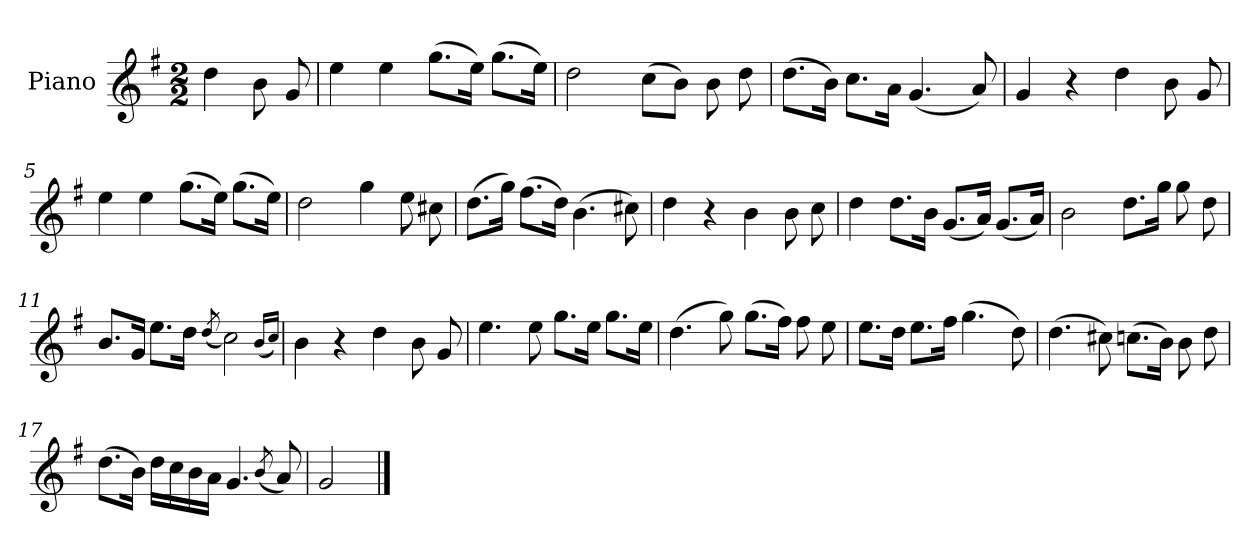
**kern
*part1
*staff1
*I"Piano
*I'Pno.
*clefG2
*k[f#]
*M2/2
=
4dd\
8b\
8g/
=1
4ee\
4ee\
(>8.gg\L
16ee\Jk)
(>8.gg\L
16ee\Jk)
=2
2dd\
(>8cc\L
8b\J)
8b\
8dd\
=3
(>8.dd\L
16b\Jk)
8.cc\L
16a\Jk
(<4.g/
8a/)
!!LO:LB:g=z
=4
4g/
4r
4dd\
8b\
8g/
=5
4ee\
4ee\
(>8.gg\L
16ee\Jk)
(>8.gg\L
16ee\Jk)
=6
2dd\
4gg\
8ee\
8cc#X\
=7
(>8.dd\L
16gg\Jk)
(>8.ff#\L
16dd\Jk)
(>4.b\
8cc#X\)
=8
4dd\
4r
4b\
8b\
8cc\
!!LO:LB:g=z
=9
4dd\
8.dd\L
16b\Jk
(<8.g/L
16a/Jk)
(<8.g/L
16a/Jk)
=10
2b\
8.dd\L
16gg\Jk
8gg\
8dd\
=11
8.b/L
16g/Jk
8.ee\L
16dd\Jk
(<8qdd/
2cc\)
(<16qqb/LL
16qqcc/JJ)
=12
4b\
4r
4dd\
8b\
8g/
!!LO:LB:g=z
=13
4.ee\
8ee\
8.gg\L
16ee\Jk
8.gg\L
16ee\Jk
=14
(>4.dd\
8gg\)
(>8.gg\L
16ff#\Jk)
8ff#\
8ee\
=15
8.ee\L
16dd\Jk
8.ee\L
16ff#\Jk
(>4.gg\
8dd\)
!!LO:LB:g=z
=16
(>4.dd\
8cc#X\)
(>8.ccn\L
16b\Jk)
8b\
8dd\
=17
(>8.dd\L
16b\Jk)
16dd\LL
16cc\
16b\
16a\JJ
4.g/
(<8qb/
8a/)
=18
2g/
==
*-
